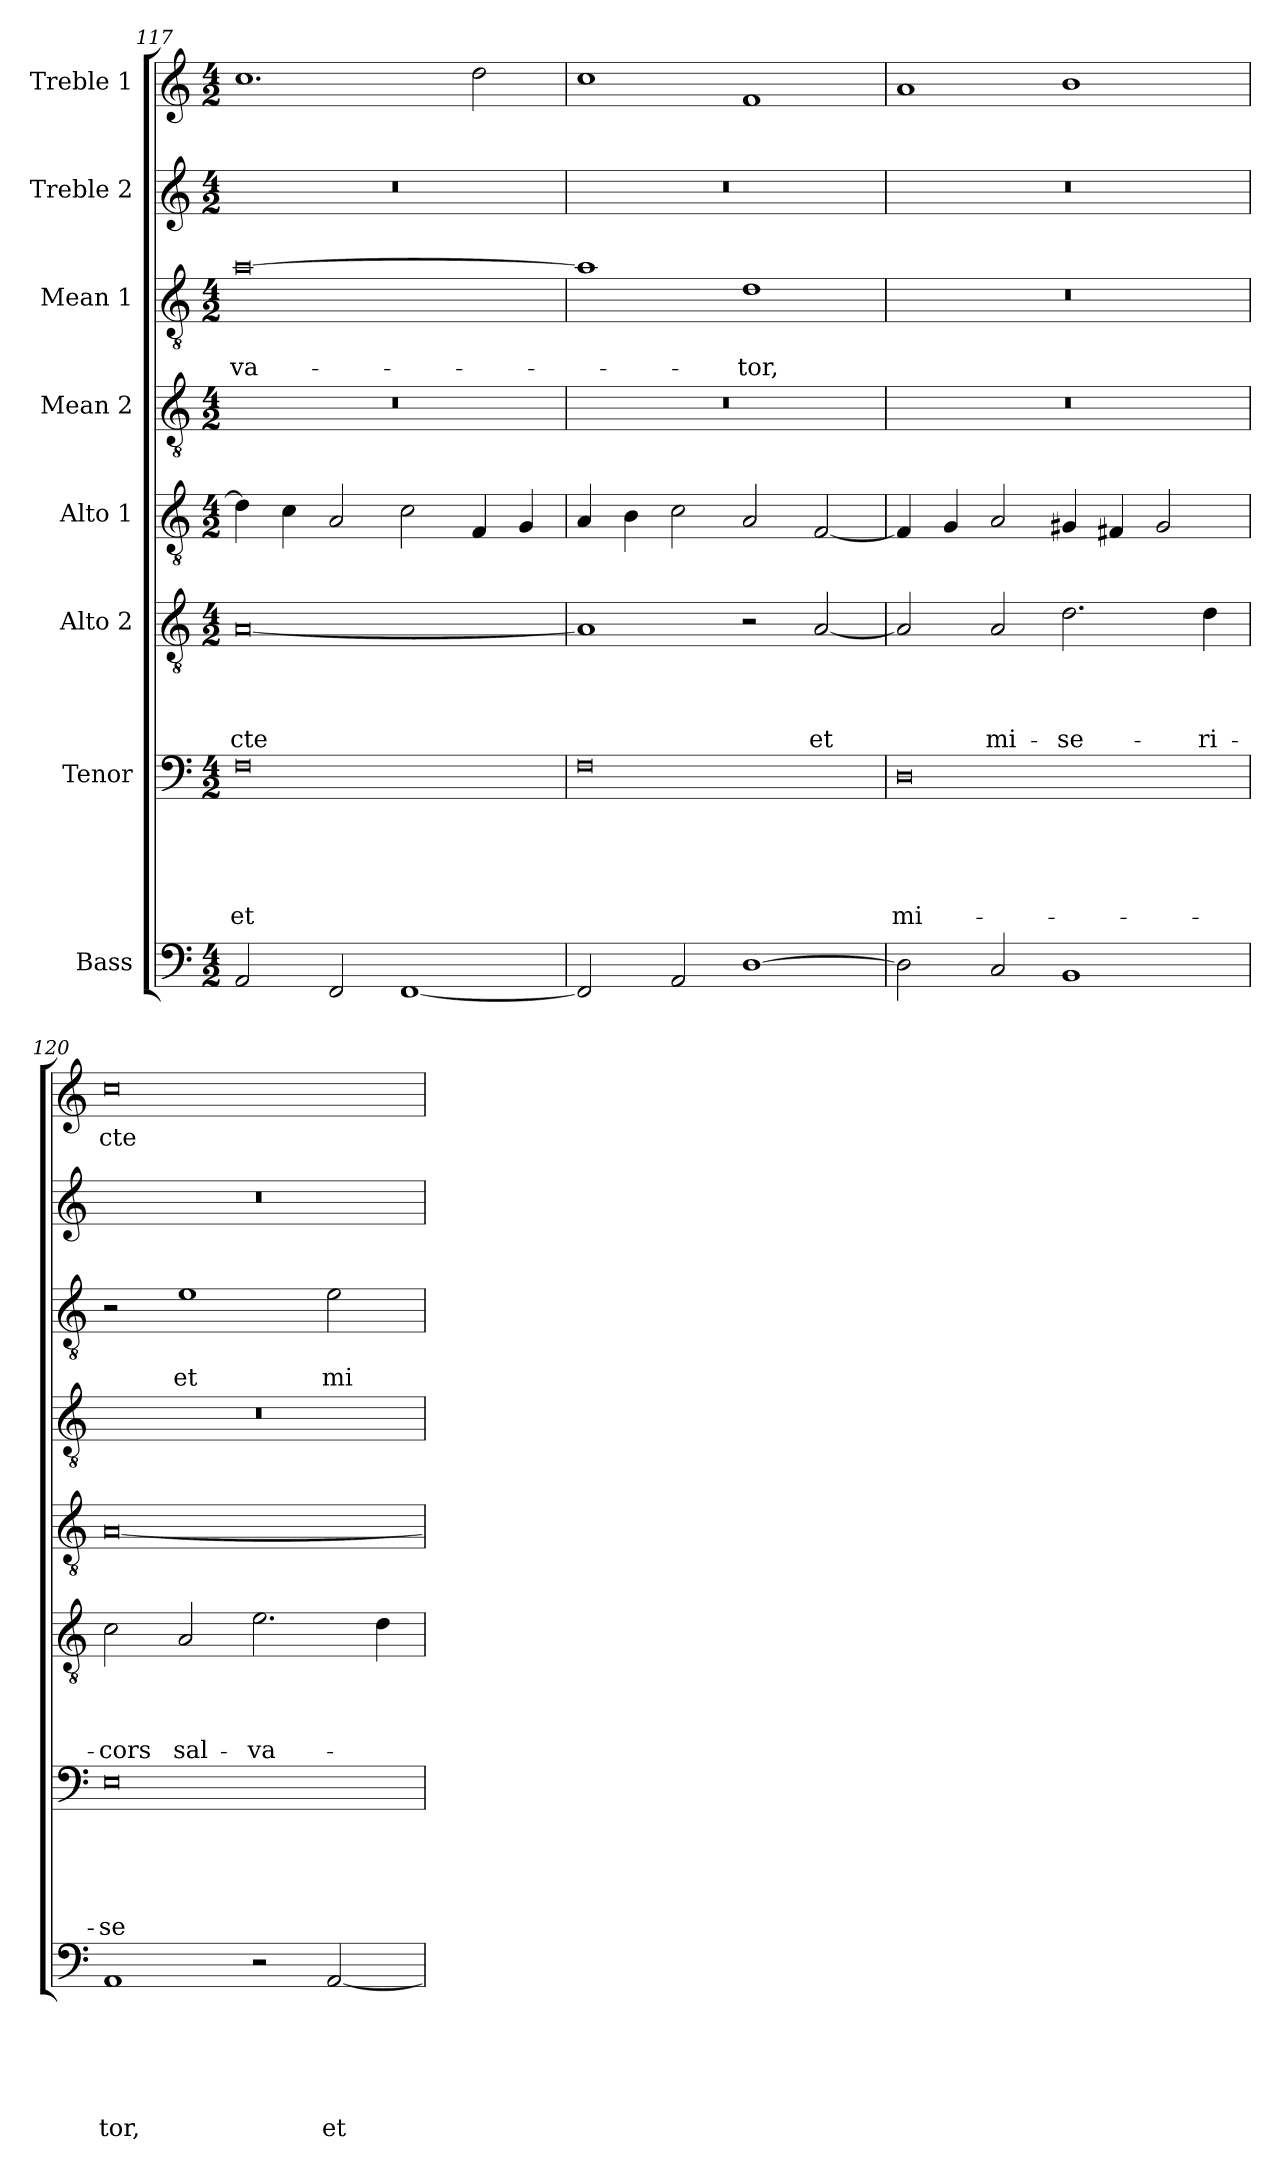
**kern	**text	**text	**text	**text	**text	**text	**kern	**text	**text	**text	**text	**text	**kern	**text	**text	**text	**text	**kern	**kern	**kern	**text	**text	**kern	**kern	**text
*part8	*part8	*part8	*part8	*part8	*part8	*part8	*part7	*part7	*part7	*part7	*part7	*part7	*part6	*part6	*part6	*part6	*part6	*part5	*part4	*part3	*part3	*part3	*part2	*part1	*part1
*staff8	*staff8	*staff8	*staff8	*staff8	*staff8	*staff8	*staff7	*staff7	*staff7	*staff7	*staff7	*staff7	*staff6	*staff6	*staff6	*staff6	*staff6	*staff5	*staff4	*staff3	*staff3	*staff3	*staff2	*staff1	*staff1
*I"Bass	*	*	*	*	*	*	*I"Tenor	*	*	*	*	*	*I"Alto 2	*	*	*	*	*I"Alto 1	*I"Mean 2	*I"Mean 1	*	*	*I"Treble 2	*I"Treble 1	*
*clefF4	*	*	*	*	*	*	*clefF4	*	*	*	*	*	*clefGv2	*	*	*	*	*clefGv2	*clefGv2	*clefGv2	*	*	*clefG2	*clefG2	*
*k[]	*	*	*	*	*	*	*k[]	*	*	*	*	*	*k[]	*	*	*	*	*k[]	*k[]	*k[]	*	*	*k[]	*k[]	*
*C:	*	*	*	*	*	*	*C:	*	*	*	*	*	*C:	*	*	*	*	*C:	*C:	*C:	*	*	*C:	*C:	*
*M4/2	*	*	*	*	*	*	*M4/2	*	*	*	*	*	*M4/2	*	*	*	*	*M4/2	*M4/2	*M4/2	*	*	*M4/2	*M4/2	*
=117	=117	=117	=117	=117	=117	=117	=117	=117	=117	=117	=117	=117	=117	=117	=117	=117	=117	=117	=117	=117	=117	=117	=117	=117	=117
2AA/	.	.	.	.	.	.	0F	.	.	.	.	et	[0A	.	.	.	-cte	4d\]	0r	[0a	.	-va-	0r	1.cc	.
.	.	.	.	.	.	.	.	.	.	.	.	.	.	.	.	.	.	4c\	.	.	.	.	.	.	.
2FF/	.	.	.	.	.	.	.	.	.	.	.	.	.	.	.	.	.	2A/	.	.	.	.	.	.	.
[1FF	.	.	.	.	.	.	.	.	.	.	.	.	.	.	.	.	.	2c\	.	.	.	.	.	.	.
.	.	.	.	.	.	.	.	.	.	.	.	.	.	.	.	.	.	4F/	.	.	.	.	.	2dd\	.
.	.	.	.	.	.	.	.	.	.	.	.	.	.	.	.	.	.	4G/	.	.	.	.	.	.	.
=118	=118	=118	=118	=118	=118	=118	=118	=118	=118	=118	=118	=118	=118	=118	=118	=118	=118	=118	=118	=118	=118	=118	=118	=118	=118
2FF/]	.	.	.	.	.	.	0F	.	.	.	.	.	1A]	.	.	.	.	4A/	0r	1a]	.	.	0r	1cc	.
.	.	.	.	.	.	.	.	.	.	.	.	.	.	.	.	.	.	4B\	.	.	.	.	.	.	.
2AA/	.	.	.	.	.	.	.	.	.	.	.	.	.	.	.	.	.	2c\	.	.	.	.	.	.	.
[1D	.	.	.	.	.	.	.	.	.	.	.	.	2r	.	.	.	.	2A/	.	1d	.	-tor,	.	1f	.
.	.	.	.	.	.	.	.	.	.	.	.	.	[2A/	.	.	.	et	[2F/	.	.	.	.	.	.	.
!!LO:LB:g=z
=119	=119	=119	=119	=119	=119	=119	=119	=119	=119	=119	=119	=119	=119	=119	=119	=119	=119	=119	=119	=119	=119	=119	=119	=119	=119
2D\]	.	.	.	.	.	.	0D	.	.	.	.	mi-	2A/]	.	.	.	.	4F/]	0r	0r	.	.	0r	1a	.
.	.	.	.	.	.	.	.	.	.	.	.	.	.	.	.	.	.	4G/	.	.	.	.	.	.	.
2C/	.	.	.	.	.	.	.	.	.	.	.	.	2A/	.	.	.	mi-	2A/	.	.	.	.	.	.	.
1BB	.	.	.	.	.	.	.	.	.	.	.	.	2.d\	.	.	.	-se-	4G#X/	.	.	.	.	.	1b	.
.	.	.	.	.	.	.	.	.	.	.	.	.	.	.	.	.	.	4F#X/	.	.	.	.	.	.	.
.	.	.	.	.	.	.	.	.	.	.	.	.	.	.	.	.	.	2G#/	.	.	.	.	.	.	.
.	.	.	.	.	.	.	.	.	.	.	.	.	4d\	.	.	.	-ri-	.	.	.	.	.	.	.	.
=120	=120	=120	=120	=120	=120	=120	=120	=120	=120	=120	=120	=120	=120	=120	=120	=120	=120	=120	=120	=120	=120	=120	=120	=120	=120
1AA	.	.	.	.	.	-tor,	0E	.	.	.	.	-se-	2c\	.	.	.	-cors	[0A	0r	2r	.	.	0r	0cc	-cte
.	.	.	.	.	.	.	.	.	.	.	.	.	2A/	.	.	.	sal-	.	.	1e	.	et	.	.	.
2r	.	.	.	.	.	.	.	.	.	.	.	.	2.e\	.	.	.	-va-	.	.	.	.	.	.	.	.
[2AA/	.	.	.	.	.	et	.	.	.	.	.	.	.	.	.	.	.	.	.	2e\	.	mi-	.	.	.
.	.	.	.	.	.	.	.	.	.	.	.	.	4d\	.	.	.	.	.	.	.	.	.	.	.	.
=	=	=	=	=	=	=	=	=	=	=	=	=	=	=	=	=	=	=	=	=	=	=	=	=	=
*-	*-	*-	*-	*-	*-	*-	*-	*-	*-	*-	*-	*-	*-	*-	*-	*-	*-	*-	*-	*-	*-	*-	*-	*-	*-
